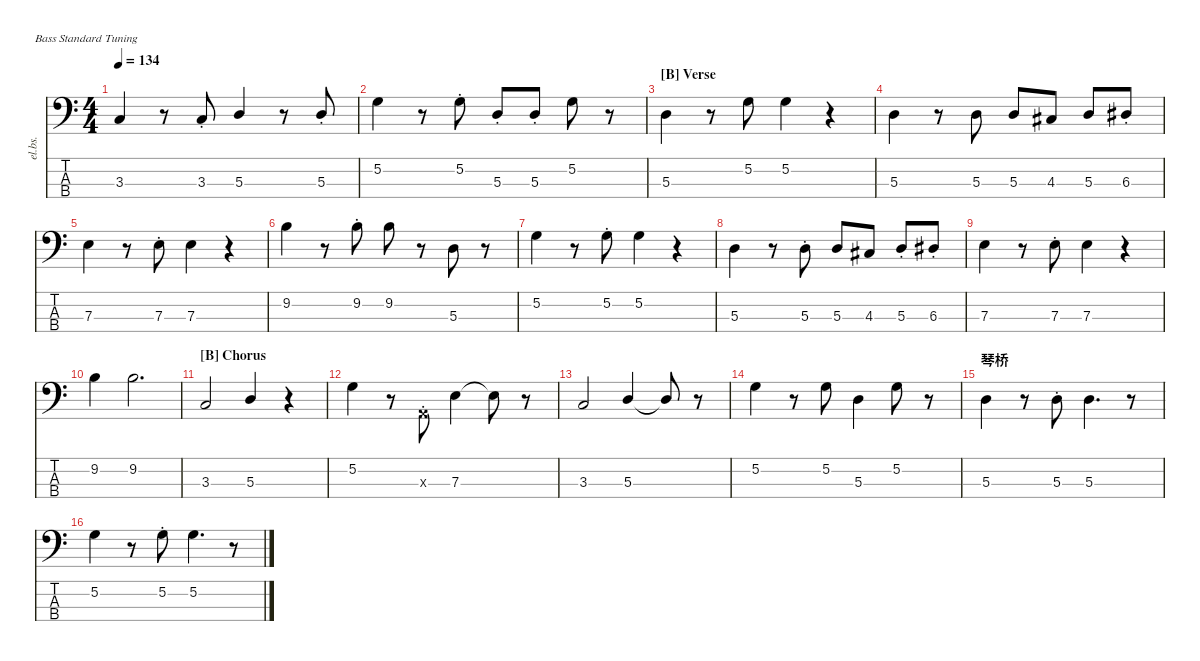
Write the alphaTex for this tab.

\defaultSystemsLayout 4
\hideDynamics
\bracketExtendMode nobrackets
\otherSystemsTrackNameOrientation horizontal
\track ("Electric Bass" "el.bs.") {instrument electricbassfinger}
\staff {score tabs}
\tuning (G2 D2 A1 E1)
\ts (4 4)
\tempo 134
\clef f4
\ks c
3.3.4{dy mf beam Up} r.8{beam Up} 3.3{st}.8{beam Up} 5.3.4{beam Up} r.8{beam Up} 5.3{st}.8{beam Up} |
5.2.4{beam Down} r.8{beam Down} 5.2{st}.8{beam Down} 5.3{st}.8{beam Up} 5.3{st}.8{beam Up} 5.2.8{beam Down} r.8{beam Down} |
\section ("B" "Verse")
5.3.4{beam Down} r.8{beam Down} 5.2.8{beam Down} 5.2.4{beam Down} r.4{beam Down} |
5.3.4{beam Down} r.8{beam Down} 5.3.8{beam Down} 5.3.8{beam Up} 4.3{acc #}.8{beam Up} 5.3.8{beam Up} 6.3{st acc #}.8{beam Up} |
7.3.4{beam Down} r.8{beam Down} 7.3{st}.8{beam Down} 7.3.4{beam Down} r.4{beam Down} |
9.2.4{beam Down} r.8{beam Down} 9.2{st}.8{beam Down} 9.2.8{beam Down} r.8{beam Down} 5.3.8{beam Down} r.8{beam Down} |
5.2.4{beam Down} r.8{beam Down} 5.2{st}.8{beam Down} 5.2.4{beam Down} r.4{beam Down} |
5.3.4{beam Down} r.8{beam Down} 5.3{st}.8{beam Down} 5.3.8{beam Up} 4.3{acc #}.8{beam Up} 5.3{st}.8{beam Up} 6.3{st acc #}.8{beam Up} |
7.3.4{beam Down} r.8{beam Down} 7.3{st}.8{beam Down} 7.3.4{beam Down} r.4{beam Down} |
9.2.4{beam Down} 9.2.2{d beam Down} |
\section ("B" "Chorus")
3.3.2{beam Up} 5.3.4{beam Up} r.4{beam Up} |
5.2.4{beam Down} r.8{beam Down} 0.3{st x}.8{beam Up} 7.3.4{beam Down} 7.3{t}.8{beam Down} r.8{beam Down} |
3.3.2{beam Up} 5.3.4{beam Up} 5.3{t}.8{beam Up} r.8{beam Up} |
5.2.4{beam Down} r.8{beam Down} 5.2.8{beam Down} 5.3.4{beam Down} 5.2.8{beam Down} r.8{beam Down} |
\section ("" "琴桥")
5.3.4{beam Down} r.8{beam Down} 5.3{st}.8{beam Down} 5.3.4{d beam Down} r.8{beam Down} |
5.2.4{beam Down} r.8{beam Down} 5.2{st}.8{beam Down} 5.2.4{d beam Down} r.8{beam Down}
